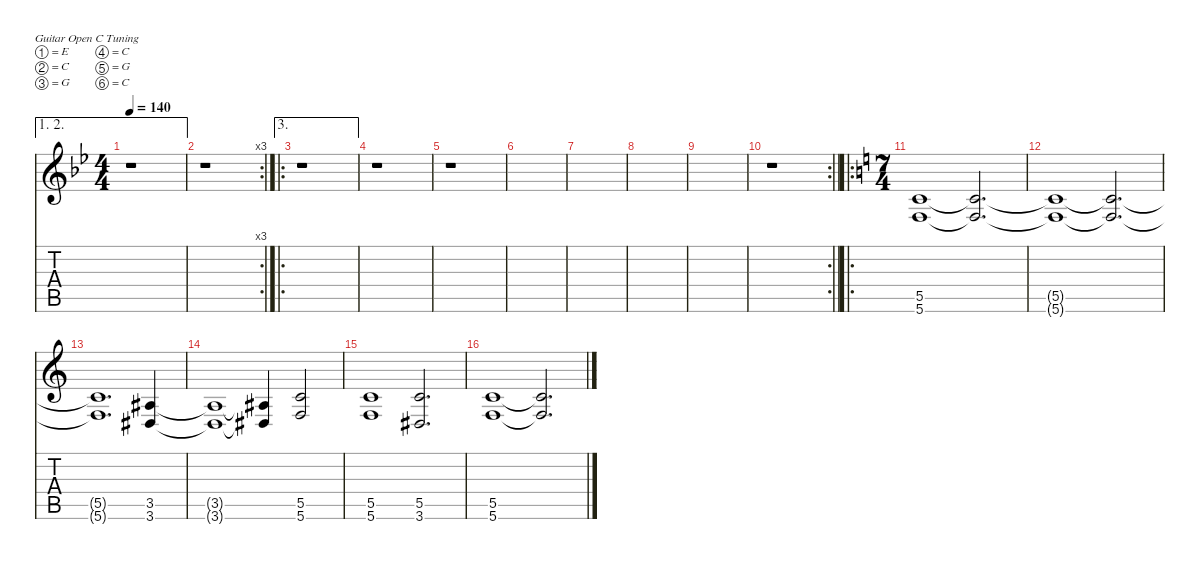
\defaultSystemsLayout 4
\hideDynamics
\bracketExtendMode nobrackets
\singleTrackTrackNamePolicy hidden
\multiTrackTrackNamePolicy hidden
\firstSystemTrackNameMode fullname
\otherSystemsTrackNameOrientation horizontal
\track ("Guitar 2" "od.guit.") {instrument overdrivenguitar}
\staff {score tabs}
\tuning (E4 C4 G3 C3 G2 C2)
\ae (1 2)
\ts (4 4)
\tempo 140
\clef g2
\ks gminor
r.1{dy f beam Down} |
\rc 3
r.1{beam Down} |
\ae 3
\ro
r.1{beam Down} |
r.1{beam Down} |
r.1{beam Down} |
|
|
|
|
\rc 2
\barLineRight lightlight
r.1{beam Down} |
\ro
\ts (7 4)
\beaming (8 6 4 4)
\ks aminor
(5.5 5.6).1{beam Up} (5.5{t} 5.6{t}).2{d beam Up} |
(5.5{t} 5.6{t}).1{beam Up} (5.5{t} 5.6{t}).2{d beam Up} |
(5.5{t} 5.6{t}).1{d beam Up} (3.5{acc #} 3.6{acc #}).4{beam Up} |
(3.5{t acc #} 3.6{t acc #}).1{beam Up} (3.5{t acc #} 3.6{t acc #}).4{beam Up} (5.5 5.6).2{beam Up} |
(5.5 5.6).1{beam Up} (5.5 3.6{acc #}).2{d beam Up} |
(5.5 5.6).1{beam Up} (5.5{t} 5.6{t}).2{d beam Up}
